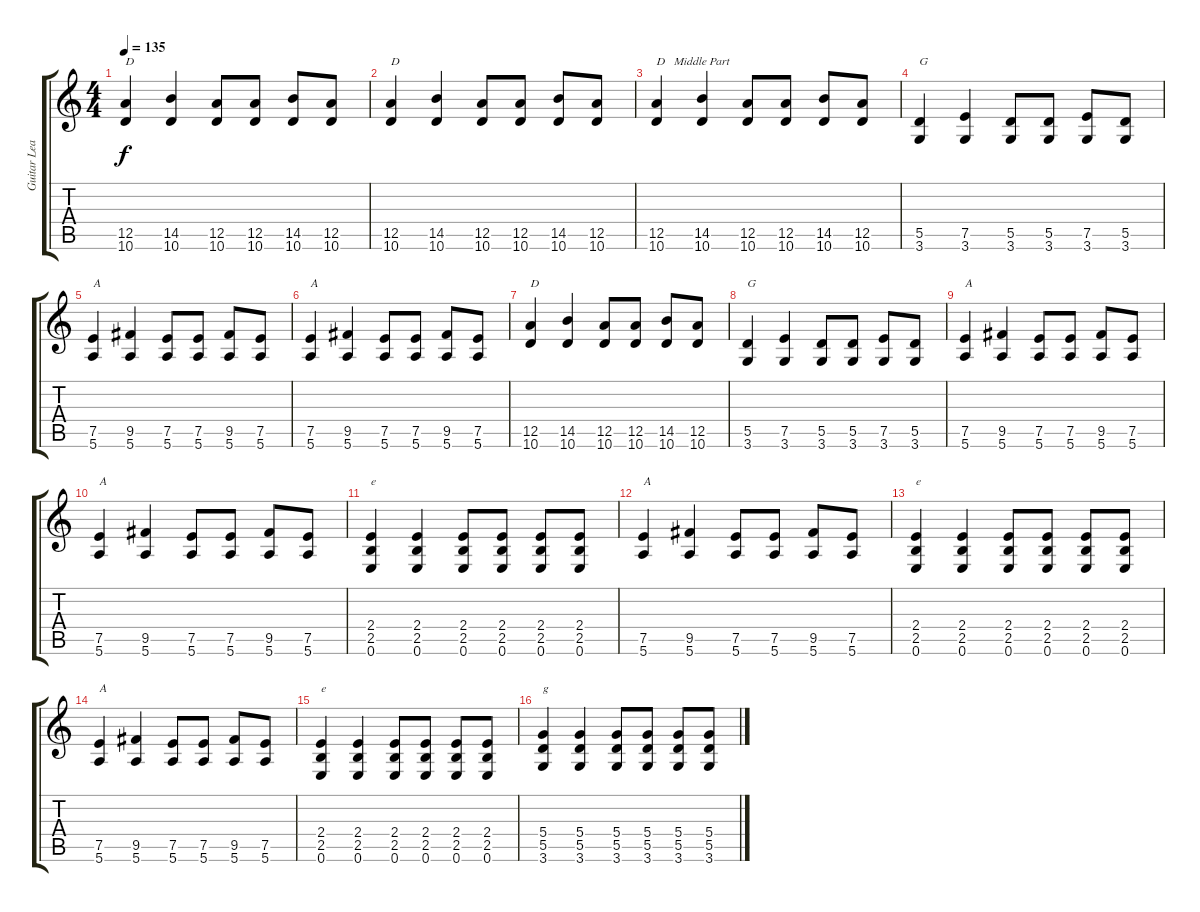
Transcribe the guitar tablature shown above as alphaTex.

\track ("Guitar Lead" "Guitar Lea") {instrument distortionguitar}
\staff {score tabs}
\tuning (E4 B3 G3 D3 A2 E2) {hide}
\ts (4 4)
\tempo 135
\clef g2
\ks c
(12.5 10.6).4{txt "D" dy f} (14.5 10.6).4 (12.5 10.6).8 (12.5 10.6).8 (14.5 10.6).8 (12.5 10.6).8 |
(12.5 10.6).4{txt "D"} (14.5 10.6).4 (12.5 10.6).8 (12.5 10.6).8 (14.5 10.6).8 (12.5 10.6).8 |
(12.5 10.6).4{txt "D   Middle Part"} (14.5 10.6).4 (12.5 10.6).8 (12.5 10.6).8 (14.5 10.6).8 (12.5 10.6).8 |
(5.5 3.6).4{txt "G"} (7.5 3.6).4 (5.5 3.6).8 (5.5 3.6).8 (7.5 3.6).8 (5.5 3.6).8 |
(7.5 5.6).4{txt "A"} (9.5 5.6).4 (7.5 5.6).8 (7.5 5.6).8 (9.5 5.6).8 (7.5 5.6).8 |
(7.5 5.6).4{txt "A"} (9.5 5.6).4 (7.5 5.6).8 (7.5 5.6).8 (9.5 5.6).8 (7.5 5.6).8 |
(12.5 10.6).4{txt "D"} (14.5 10.6).4 (12.5 10.6).8 (12.5 10.6).8 (14.5 10.6).8 (12.5 10.6).8 |
(5.5 3.6).4{txt "G"} (7.5 3.6).4 (5.5 3.6).8 (5.5 3.6).8 (7.5 3.6).8 (5.5 3.6).8 |
(7.5 5.6).4{txt "A"} (9.5 5.6).4 (7.5 5.6).8 (7.5 5.6).8 (9.5 5.6).8 (7.5 5.6).8 |
(7.5 5.6).4{txt "A"} (9.5 5.6).4 (7.5 5.6).8 (7.5 5.6).8 (9.5 5.6).8 (7.5 5.6).8 |
(2.4 2.5 0.6).4{txt "e"} (2.4 2.5 0.6).4 (2.4 2.5 0.6).8 (2.4 2.5 0.6).8 (2.4 2.5 0.6).8 (2.4 2.5 0.6).8 |
(7.5 5.6).4{txt "A"} (9.5 5.6).4 (7.5 5.6).8 (7.5 5.6).8 (9.5 5.6).8 (7.5 5.6).8 |
(2.4 2.5 0.6).4{txt "e"} (2.4 2.5 0.6).4 (2.4 2.5 0.6).8 (2.4 2.5 0.6).8 (2.4 2.5 0.6).8 (2.4 2.5 0.6).8 |
(7.5 5.6).4{txt "A"} (9.5 5.6).4 (7.5 5.6).8 (7.5 5.6).8 (9.5 5.6).8 (7.5 5.6).8 |
(2.4 2.5 0.6).4{txt "e"} (2.4 2.5 0.6).4 (2.4 2.5 0.6).8 (2.4 2.5 0.6).8 (2.4 2.5 0.6).8 (2.4 2.5 0.6).8 |
(5.4 5.5 3.6).4{txt "g"} (5.4 5.5 3.6).4 (5.4 5.5 3.6).8 (5.4 5.5 3.6).8 (5.4 5.5 3.6).8 (5.4 5.5 3.6).8
